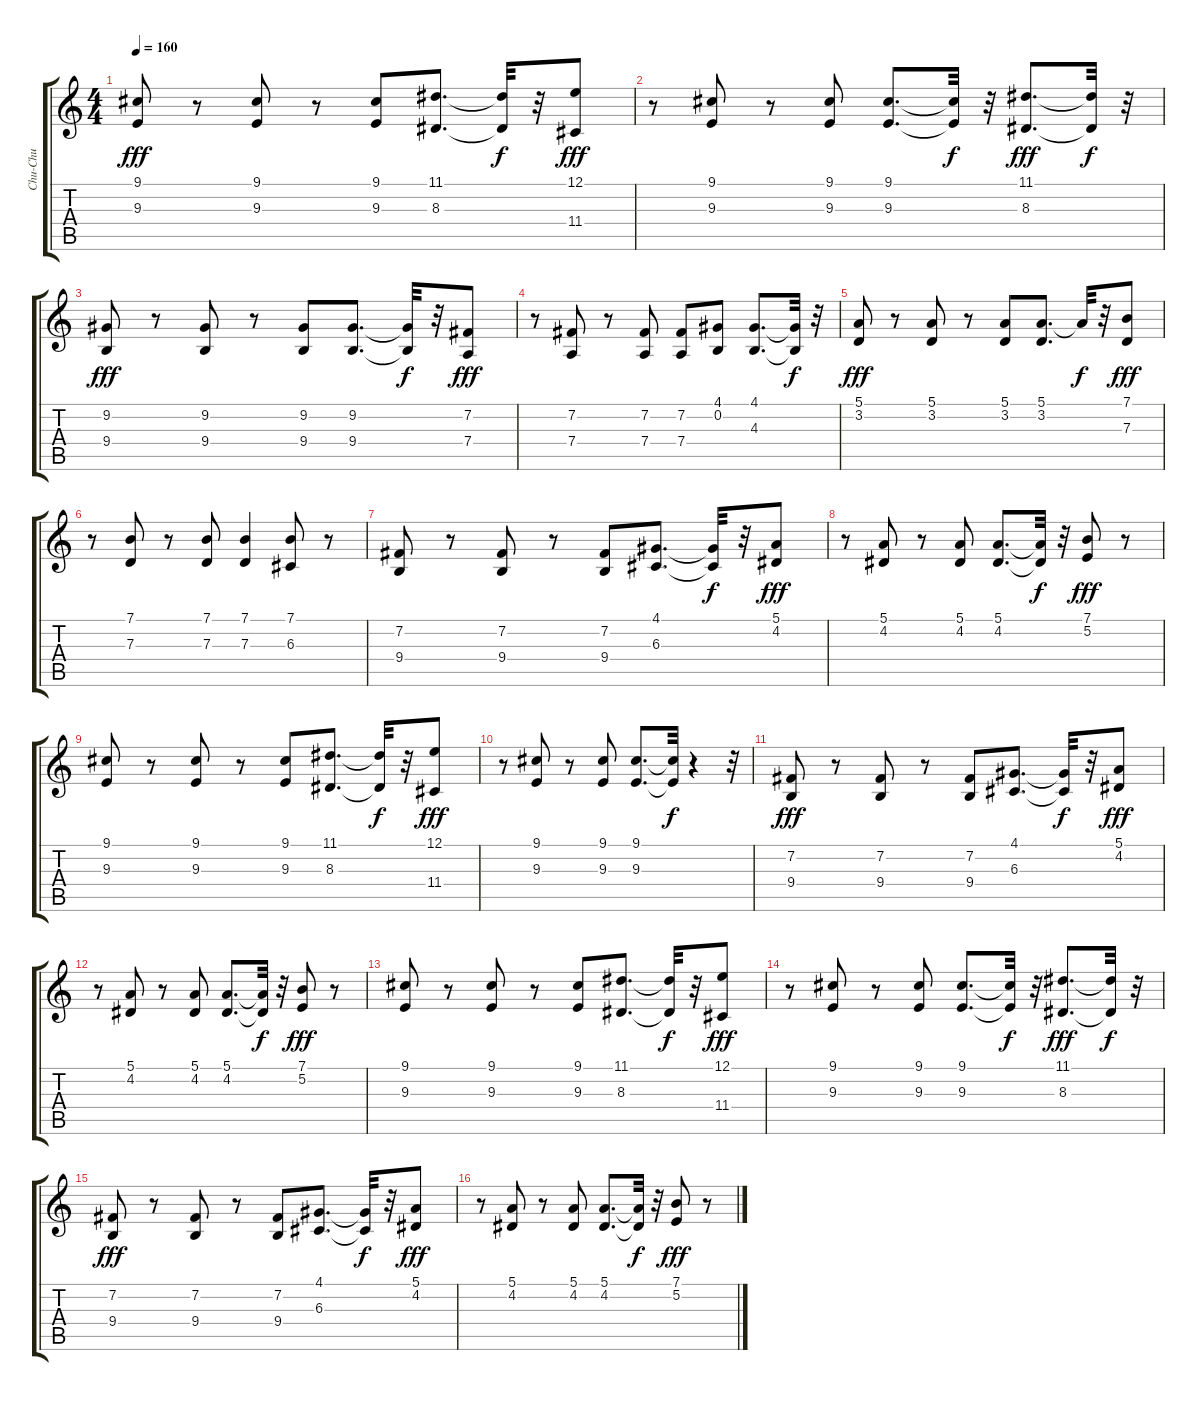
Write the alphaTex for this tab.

\track ("Chu-Chu" "Chu-Chu") {instrument voiceoohs}
\staff {score tabs}
\tuning (E4 B3 G3 D3 A2 E2) {hide}
\ts (4 4)
\tempo 160
\clef g2
\ks c
(9.1 9.3).8{dy fff} r.8 (9.1 9.3).8 r.8 (9.1 9.3).8 (11.1 8.3).8{d} (11.1{t} 8.3{t}).32{dy f} r.32 (12.1 11.4).8{dy fff} |
r.8 (9.1 9.3).8 r.8 (9.1 9.3).8 (9.1 9.3).8{d} (9.1{t} 9.3{t}).32{dy f} r.32 (11.1 8.3).8{d dy fff} (11.1{t} 8.3{t}).32{dy f} r.32 |
(9.2 9.4).8{dy fff} r.8 (9.2 9.4).8 r.8 (9.2 9.4).8 (9.2 9.4).8{d} (9.2{t} 9.4{t}).32{dy f} r.32 (7.2 7.4).8{dy fff} |
r.8 (7.2 7.4).8 r.8 (7.2 7.4).8 (7.2 7.4).8 (4.1 0.2).8 (4.1 4.3).8{d} (4.1{t} 4.3{t}).32{dy f} r.32 |
(5.1 3.2).8{dy fff} r.8 (5.1 3.2).8 r.8 (5.1 3.2).8 (5.1 3.2).8{d} 5.1{t}.32{dy f} r.32 (7.1 7.3).8{dy fff} |
r.8 (7.1 7.3).8 r.8 (7.1 7.3).8 (7.1 7.3).4 (7.1 6.3).8 r.8 |
(7.2 9.4).8 r.8 (7.2 9.4).8 r.8 (7.2 9.4).8 (4.1 6.3).8{d} (4.1{t} 6.3{t}).32{dy f} r.32 (5.1 4.2).8{dy fff} |
r.8 (5.1 4.2).8 r.8 (5.1 4.2).8 (5.1 4.2).8{d} (5.1{t} 4.2{t}).32{dy f} r.32 (7.1 5.2).8{dy fff} r.8 |
(9.1 9.3).8 r.8 (9.1 9.3).8 r.8 (9.1 9.3).8 (11.1 8.3).8{d} (11.1{t} 8.3{t}).32{dy f} r.32 (12.1 11.4).8{dy fff} |
r.8 (9.1 9.3).8 r.8 (9.1 9.3).8 (9.1 9.3).8{d} (9.1{t} 9.3{t}).32{dy f} r.4 r.32 |
(7.2 9.4).8{dy fff} r.8 (7.2 9.4).8 r.8 (7.2 9.4).8 (4.1 6.3).8{d} (4.1{t} 6.3{t}).32{dy f} r.32 (5.1 4.2).8{dy fff} |
r.8 (5.1 4.2).8 r.8 (5.1 4.2).8 (5.1 4.2).8{d} (5.1{t} 4.2{t}).32{dy f} r.32 (7.1 5.2).8{dy fff} r.8 |
(9.1 9.3).8 r.8 (9.1 9.3).8 r.8 (9.1 9.3).8 (11.1 8.3).8{d} (11.1{t} 8.3{t}).32{dy f} r.32 (12.1 11.4).8{dy fff} |
r.8 (9.1 9.3).8 r.8 (9.1 9.3).8 (9.1 9.3).8{d} (9.1{t} 9.3{t}).32{dy f} r.32 (11.1 8.3).8{d dy fff} (11.1{t} 8.3{t}).32{dy f} r.32 |
(7.2 9.4).8{dy fff} r.8 (7.2 9.4).8 r.8 (7.2 9.4).8 (4.1 6.3).8{d} (4.1{t} 6.3{t}).32{dy f} r.32 (5.1 4.2).8{dy fff} |
r.8 (5.1 4.2).8 r.8 (5.1 4.2).8 (5.1 4.2).8{d} (5.1{t} 4.2{t}).32{dy f} r.32 (7.1 5.2).8{dy fff} r.8
